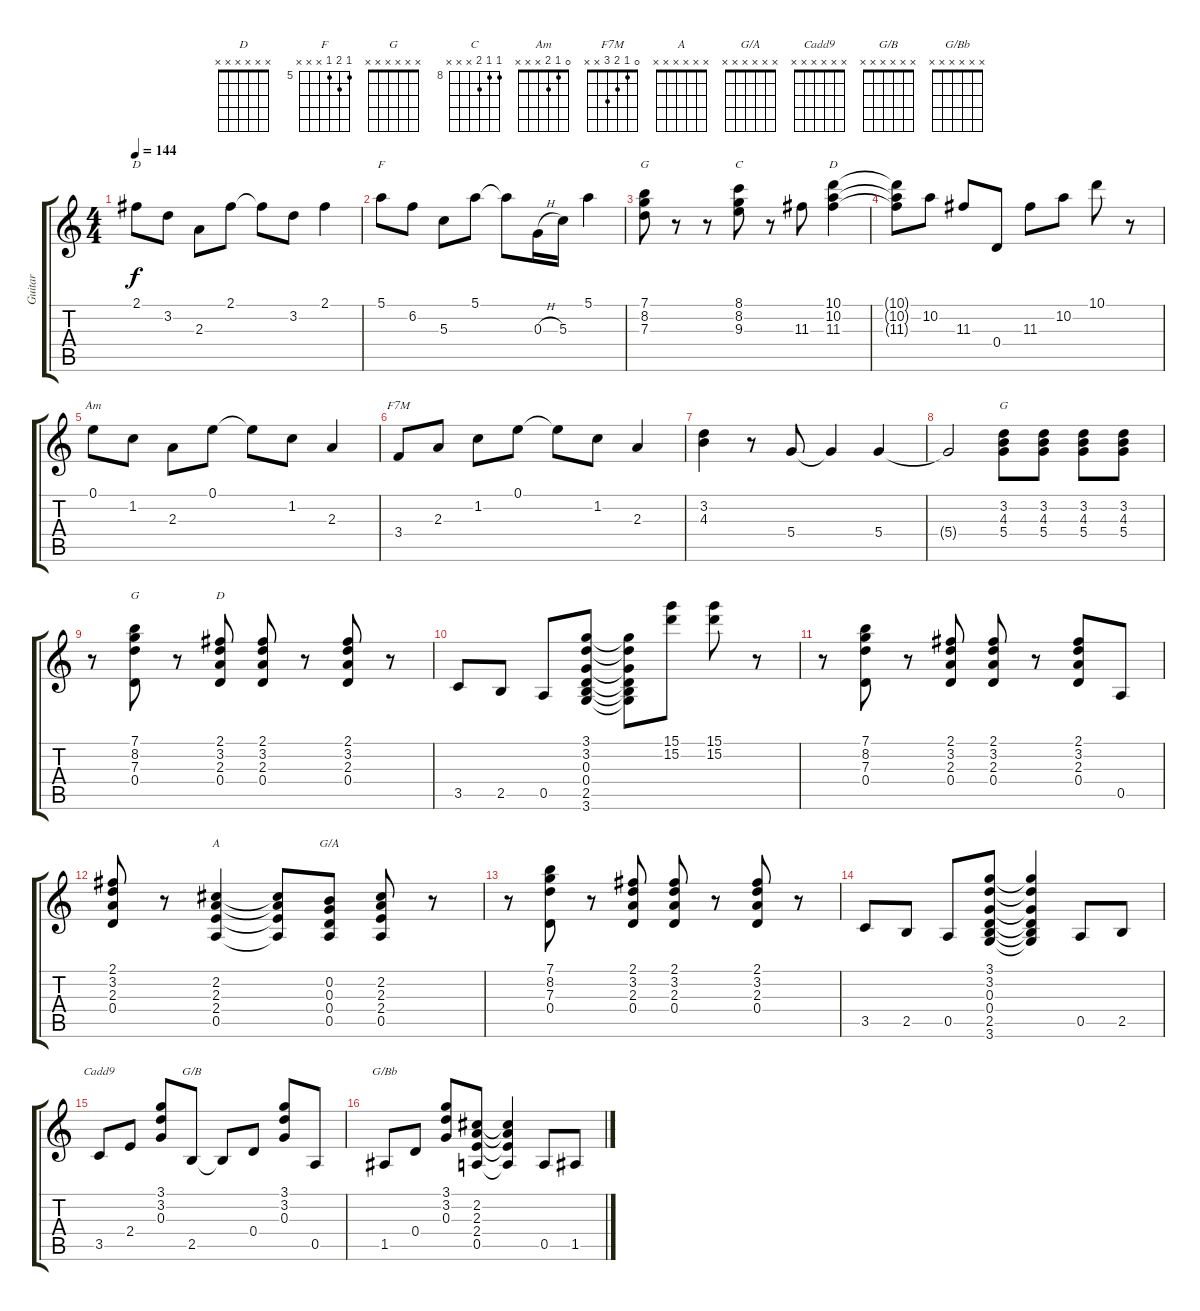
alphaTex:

\track ("Guitar" "Guitar") {instrument distortionguitar}
\staff {score tabs}
\tuning (E4 B3 G3 D3 A2 E2) {hide}
\chord ("D" 2 3 2 0 x x)
\chord ("F" 5 6 5 x x x) {firstfret 5}
\chord ("G" 7 8 7 x x x) {firstfret 7}
\chord ("C" 8 8 9 x x x) {firstfret 8}
\chord ("D" 10 10 11 x x x) {firstfret 10}
\chord ("Am" 0 1 2 x x x)
\chord ("F7M" 0 1 2 3 x x)
\chord ("G" x 3 4 5 x x)
\chord ("G" x x x x x x)
\chord ("D" x x x x x x)
\chord ("A" x x x x x x)
\chord ("G/A" x x x x x x)
\chord ("Cadd9" x x x x x x)
\chord ("G/B" x x x x x x)
\chord ("G/Bb" x x x x x x)
\ts (4 4)
\tempo 144
\clef g2
\ks c
2.1.8{ch "D" dy f} 3.2.8 2.3.8 2.1.8 2.1{t}.8 3.2.8 2.1.4 |
5.1.8{ch "F"} 6.2.8 5.3.8 5.1.8 5.1{t}.8 0.3{h}.16 5.3.16 5.1.4 |
(7.1 8.2 7.3).8{ch "G"} r.8 r.8 (8.1 8.2 9.3).8{ch "C"} r.8 11.3.8 (10.1 10.2 11.3).4{ch "D"} |
(10.1{t} 10.2{t} 11.3{t}).8 10.2.8 11.3.8 0.4.8 11.3.8 10.2.8 10.1.8 r.8 |
0.1.8{ch "Am"} 1.2.8 2.3.8 0.1.8 0.1{t}.8 1.2.8 2.3.4 |
3.4.8{ch "F7M"} 2.3.8 1.2.8 0.1.8 0.1{t}.8 1.2.8 2.3.4 |
(3.2 4.3).4 r.8 5.4.8 5.4{t}.4 5.4.4 |
5.4{t}.2 (3.2 4.3 5.4).8{ch "G"} (3.2 4.3 5.4).8 (3.2 4.3 5.4).8 (3.2 4.3 5.4).8 |
r.8 (7.1 8.2 7.3 0.4).8{ch "G"} r.8 (2.1 3.2 2.3 0.4).8{ch "D"} (2.1 3.2 2.3 0.4).8 r.8 (2.1 3.2 2.3 0.4).8 r.8 |
3.5.8 2.5.8 0.5.8 (3.1 3.2 0.3 0.4 2.5 3.6).8 (3.1{t} 3.2{t} 0.3{t} 0.4{t} 2.5{t} 3.6{t}).8 (15.1 15.2).8 (15.1 15.2).8 r.8 |
r.8 (7.1 8.2 7.3 0.4).8 r.8 (2.1 3.2 2.3 0.4).8 (2.1 3.2 2.3 0.4).8 r.8 (2.1 3.2 2.3 0.4).8 0.5.8 |
(2.1 3.2 2.3 0.4).8 r.8 (2.2 2.3 2.4 0.5).4{ch "A"} (2.2{t} 2.3{t} 2.4{t} 0.5{t}).8 (0.2 0.3 0.4 0.5).8{ch "G/A"} (2.2 2.3 2.4 0.5).8 r.8 |
r.8 (7.1 8.2 7.3 0.4).8 r.8 (2.1 3.2 2.3 0.4).8 (2.1 3.2 2.3 0.4).8 r.8 (2.1 3.2 2.3 0.4).8 r.8 |
3.5.8 2.5.8 0.5.8 (3.1 3.2 0.3 0.4 2.5 3.6).8 (3.1{t} 3.2{t} 0.3{t} 0.4{t} 2.5{t} 3.6{t}).4 0.5.8 2.5.8 |
3.5.8{ch "Cadd9"} 2.4.8 (3.1 3.2 0.3).8 2.5.8{ch "G/B"} 2.5{t}.8 0.4.8 (3.1 3.2 0.3).8 0.5.8 |
1.5.8{ch "G/Bb"} 0.4.8 (3.1 3.2 0.3).8 (2.2 2.3 2.4 0.5).8 (2.2{t} 2.3{t} 2.4{t} 0.5{t}).4 0.5.8 1.5.8
